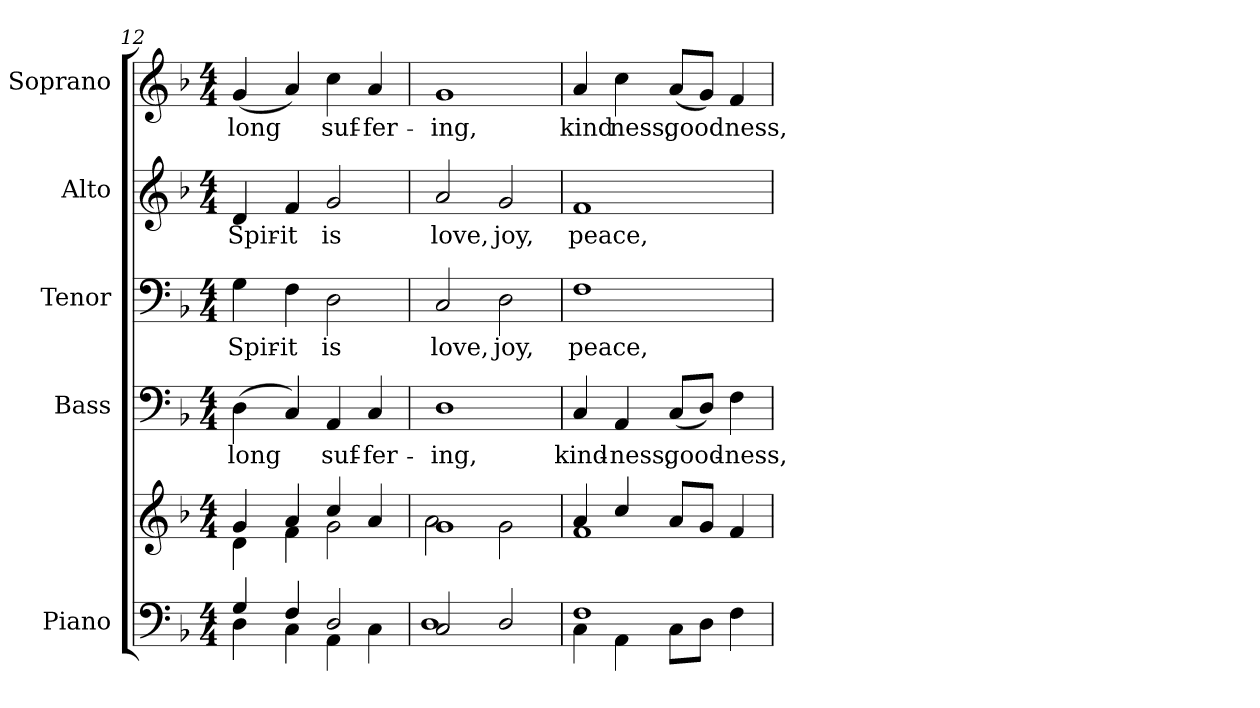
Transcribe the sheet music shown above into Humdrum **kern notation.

**kern	**kern	**kern	**text	**kern	**text	**kern	**text	**kern	**text
*part5	*part5	*part4	*part4	*part3	*part3	*part2	*part2	*part1	*part1
*staff6	*staff5	*staff4	*staff4	*staff3	*staff3	*staff2	*staff2	*staff1	*staff1
*I"Piano	*	*I"Bass	*	*I"Tenor	*	*I"Alto	*	*I"Soprano	*
*I'Pno.	*	*I'B.	*	*I'T.	*	*I'A.	*	*I'S.	*
!!LO:PB:g=z
*clefF4	*clefG2	*clefF4	*	*clefF4	*	*clefG2	*	*clefG2	*
*k[b-]	*k[b-]	*k[b-]	*	*k[b-]	*	*k[b-]	*	*k[b-]	*
*F:	*F:	*F:	*	*F:	*	*F:	*	*F:	*
*M4/4	*M4/4	*M4/4	*	*M4/4	*	*M4/4	*	*M4/4	*
=12	=12	=12	=12	=12	=12	=12	=12	=12	=12
*^	*^	*	*	*	*	*	*	*	*
!	!	!	!	!	!LO:LY:b:color=#000000	!	!	!	!	!	!
!	!	!	!	!	!	!	!LO:LY:b:color=#000000	!	!	!	!
!	!	!	!	!	!	!	!	!	!LO:LY:b:color=#000000	!	!
!	!	!	!	!	!	!	!	!	!	!	!LO:LY:b:color=#000000
4Gi/	4Di\	4gi/	4di\	(4Di\	long	4Gi\	Spir-	4di/	Spir-	(4gi/	long
!	!	!	!	!	!	!	!LO:LY:b:color=#000000	!	!	!	!
!	!	!	!	!	!	!	!	!	!LO:LY:b:color=#000000	!	!
4Fi/	4Ci\	4ai/	4fi\	4Ci/)	.	4Fi\	-it	4fi/	-it	4ai/)	.
!	!	!	!	!	!LO:LY:b:color=#000000	!	!	!	!	!	!
!	!	!	!	!	!	!	!LO:LY:b:color=#000000	!	!	!	!
!	!	!	!	!	!	!	!	!	!LO:LY:b:color=#000000	!	!
!	!	!	!	!	!	!	!	!	!	!	!LO:LY:b:color=#000000
2Di/	4AAi\	4cci/	2gi\	4AAi/	suf-	2Di\	is	2gi/	is	4cci\	suf-
!	!	!	!	!	!LO:LY:b:color=#000000	!	!	!	!	!	!
!	!	!	!	!	!	!	!	!	!	!	!LO:LY:b:color=#000000
.	4Ci\	4ai/	.	4Ci/	-fer-	.	.	.	.	4ai/	-fer-
=13	=13	=13	=13	=13	=13	=13	=13	=13	=13	=13	=13
!	!	!	!	!	!LO:LY:b:color=#000000	!	!	!	!	!	!
!	!	!	!	!	!	!	!LO:LY:b:color=#000000	!	!	!	!
!	!	!	!	!	!	!	!	!	!LO:LY:b:color=#000000	!	!
!	!	!	!	!	!	!	!	!	!	!	!LO:LY:b:color=#000000
2Ci/	1Di	1gi	2ai\	1Di	-ing,	2Ci/	love,	2ai/	love,	1gi	-ing,
!	!	!	!	!	!	!	!LO:LY:b:color=#000000	!	!	!	!
!	!	!	!	!	!	!	!	!	!LO:LY:b:color=#000000	!	!
2Di/	.	.	2gi\	.	.	2Di\	joy,	2gi/	joy,	.	.
!!LO:PB:g=z
=14	=14	=14	=14	=14	=14	=14	=14	=14	=14	=14	=14
!	!	!	!	!	!LO:LY:b:color=#000000	!	!	!	!	!	!
!	!	!	!	!	!	!	!LO:LY:b:color=#000000	!	!	!	!
!	!	!	!	!	!	!	!	!	!LO:LY:b:color=#000000	!	!
!	!	!	!	!	!	!	!	!	!	!	!LO:LY:b:color=#000000
1Fi	4Ci\	4ai/	1fi	4Ci/	kind-	1Fi	peace,	1fi	peace,	4ai/	kind
!	!	!	!	!	!LO:LY:b:color=#000000	!	!	!	!	!	!
!	!	!	!	!	!	!	!	!	!	!	!LO:LY:b:color=#000000
.	4AAi\	4cci/	.	4AAi/	-ness,	.	.	.	.	4cci\	ness,
!	!	!	!	!	!LO:LY:b:color=#000000	!	!	!	!	!	!
!	!	!	!	!	!	!	!	!	!	!	!LO:LY:b:color=#000000
.	8Ci\L	8ai/L	.	(8Ci/L	good-	.	.	.	.	(8ai/L	good
.	8Di\J	8gi/J	.	8Di/J)	.	.	.	.	.	8gi/J)	.
!	!	!	!	!	!LO:LY:b:color=#000000	!	!	!	!	!	!
!	!	!	!	!	!	!	!	!	!	!	!LO:LY:b:color=#000000
.	4Fi\	4fi/	.	4Fi\	-ness,	.	.	.	.	4fi/	ness,
*v	*v	*	*	*	*	*	*	*	*	*	*
*	*v	*v	*	*	*	*	*	*	*	*
=	=	=	=	=	=	=	=	=	=
*-	*-	*-	*-	*-	*-	*-	*-	*-	*-
